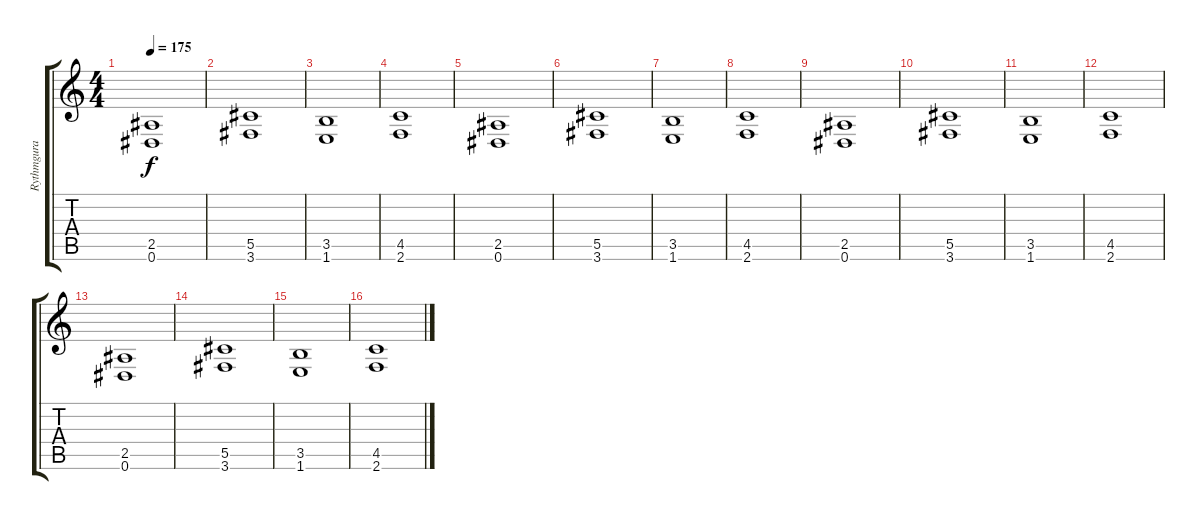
\track ("Rythmgura" "Rythmgura") {instrument distortionguitar}
\staff {score tabs}
\tuning (Eb4 Bb3 Gb3 Db3 Ab2 Eb2) {hide}
\ts (4 4)
\tempo 175
\clef g2
\ks c
(2.5 0.6).1{dy f} |
(5.5 3.6).1 |
(3.5 1.6).1 |
(4.5 2.6).1 |
(2.5 0.6).1 |
(5.5 3.6).1 |
(3.5 1.6).1 |
(4.5 2.6).1 |
(2.5 0.6).1 |
(5.5 3.6).1 |
(3.5 1.6).1 |
(4.5 2.6).1 |
(2.5 0.6).1 |
(5.5 3.6).1 |
(3.5 1.6).1 |
(4.5 2.6).1
